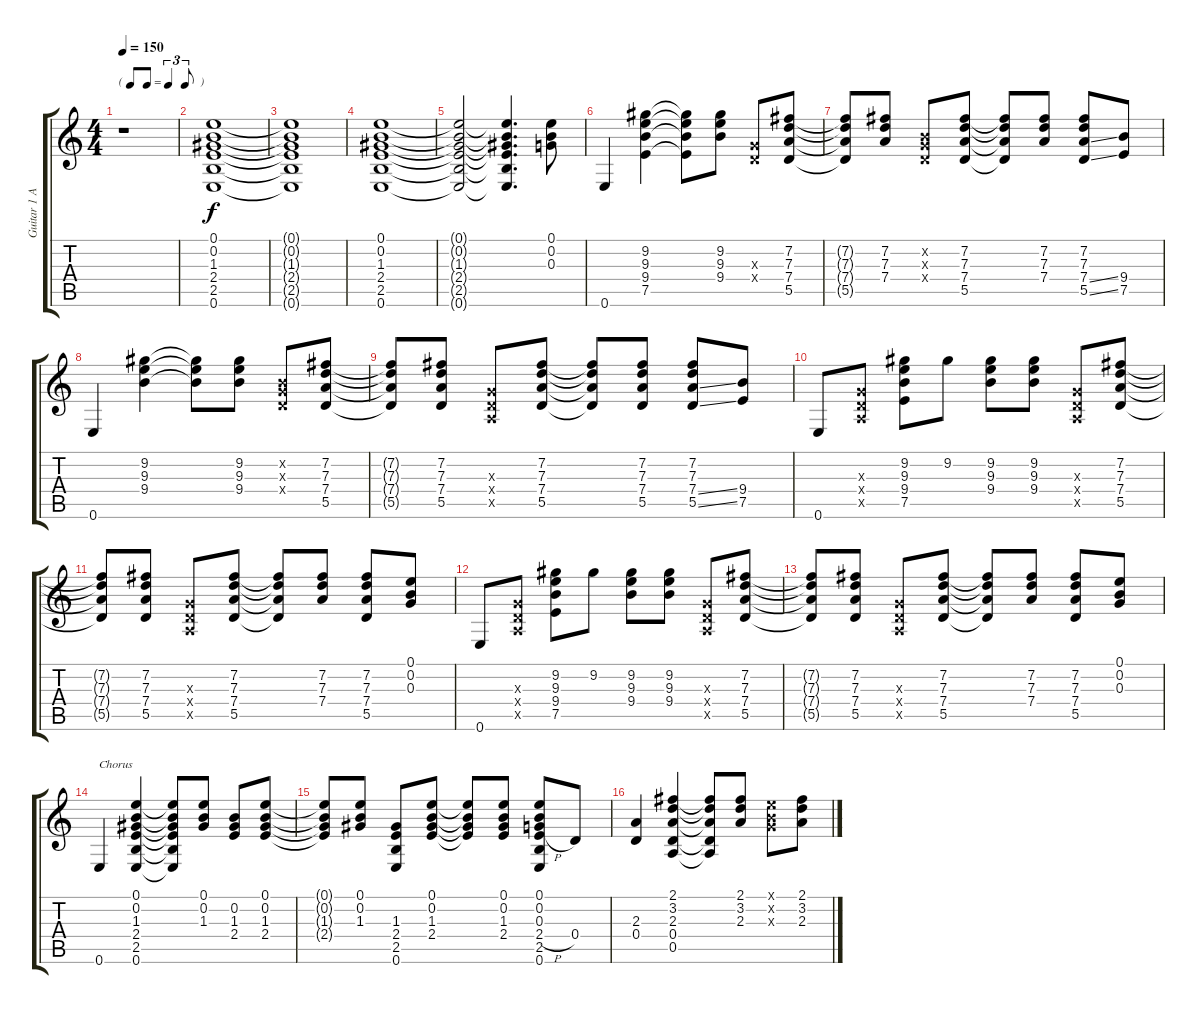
\track ("Guitar 1 Ac" "Guitar 1 A") {instrument acousticguitarsteel}
\staff {score tabs}
\tuning (E4 B3 G3 D3 A2 E2) {hide}
\ts (4 4)
\tf triplet8th
\tempo 150
\clef g2
\ks c
r.1{dy f instrument acousticguitarsteel} |
(0.1 0.2 1.3 2.4 2.5 0.6).1 |
(0.1{t} 0.2{t} 1.3{t} 2.4{t} 2.5{t} 0.6{t}).1 |
(0.1 0.2 1.3 2.4 2.5 0.6).1 |
(0.1{t} 0.2{t} 1.3{t} 2.4{t} 2.5{t} 0.6{t}).2 (0.1{t} 0.2{t} 1.3{t} 2.4{t} 2.5{t} 0.6{t}).4{d} (0.1 0.2 0.3).8 |
0.6.4 (9.2 9.3 9.4 7.5).4 (9.2{t} 9.3{t} 9.4{t} 7.5{t}).8 (9.2 9.3 9.4).8 (0.3{x} 0.4{x}).8 (7.2 7.3 7.4 5.5).8 |
(7.2{t} 7.3{t} 7.4{t} 5.5{t}).8 (7.2 7.3 7.4).8 (0.2{x} 0.3{x} 0.4{x}).8 (7.2 7.3 7.4 5.5).8 (7.2{t} 7.3{t} 7.4{t} 5.5{t}).8 (7.2 7.3 7.4).8 (7.2 7.3 7.4{ss} 5.5{ss}).8 (9.4 7.5).8 |
0.6.4 (9.2 9.3 9.4).4 (9.2{t} 9.3{t} 9.4{t}).8 (9.2 9.3 9.4).8 (0.2{x} 0.3{x} 0.4{x}).8 (7.2 7.3 7.4 5.5).8 |
(7.2{t} 7.3{t} 7.4{t} 5.5{t}).8 (7.2 7.3 7.4 5.5).8 (0.3{x} 0.4{x} 0.5{x}).8 (7.2 7.3 7.4 5.5).8 (7.2{t} 7.3{t} 7.4{t} 5.5{t}).8 (7.2 7.3 7.4 5.5).8 (7.2 7.3 7.4{ss} 5.5{ss}).8 (9.4 7.5).8 |
0.6.8 (0.3{x} 0.4{x} 0.5{x}).8 (9.2 9.3 9.4 7.5).8 9.2.8 (9.2 9.3 9.4).8 (9.2 9.3 9.4).8 (0.3{x} 0.4{x} 0.5{x}).8 (7.2 7.3 7.4 5.5).8 |
(7.2{t} 7.3{t} 7.4{t} 5.5{t}).8 (7.2 7.3 7.4 5.5).8 (0.3{x} 0.4{x} 0.5{x}).8 (7.2 7.3 7.4 5.5).8 (7.2{t} 7.3{t} 7.4{t} 5.5{t}).8 (7.2 7.3 7.4).8 (7.2 7.3 7.4 5.5).8 (0.1 0.2 0.3).8 |
0.6.8 (0.3{x} 0.4{x} 0.5{x}).8 (9.2 9.3 9.4 7.5).8 9.2.8 (9.2 9.3 9.4).8 (9.2 9.3 9.4).8 (0.3{x} 0.4{x} 0.5{x}).8 (7.2 7.3 7.4 5.5).8 |
(7.2{t} 7.3{t} 7.4{t} 5.5{t}).8 (7.2 7.3 7.4 5.5).8 (0.3{x} 0.4{x} 0.5{x}).8 (7.2 7.3 7.4 5.5).8 (7.2{t} 7.3{t} 7.4{t} 5.5{t}).8 (7.2 7.3 7.4).8 (7.2 7.3 7.4 5.5).8 (0.1 0.2 0.3).8 |
0.6.4{txt "Chorus"} (0.1 0.2 1.3 2.4 2.5 0.6).4 (0.1{t} 0.2{t} 1.3{t} 2.4{t} 2.5{t} 0.6{t}).8 (0.1 0.2 1.3).8 (0.2 1.3 2.4).8 (0.1 0.2 1.3 2.4).8 |
(0.1{t} 0.2{t} 1.3{t} 2.4{t}).8 (0.1 0.2 1.3).8 (1.3 2.4 2.5 0.6).8 (0.1 0.2 1.3 2.4).8 (0.1{t} 0.2{t} 1.3{t} 2.4{t}).8 (0.1 0.2 1.3 2.4).8 (0.1 0.2 0.3 2.4{h} 2.5 0.6).8 0.4.8 |
(2.3 0.4).4 (2.1 3.2 2.3 0.4 0.5).4 (2.1{t} 3.2{t} 2.3{t} 0.4{t} 0.5{t}).8 (2.1 3.2 2.3).8 (0.1{x} 0.2{x} 0.3{x}).8 (2.1 3.2 2.3).8
